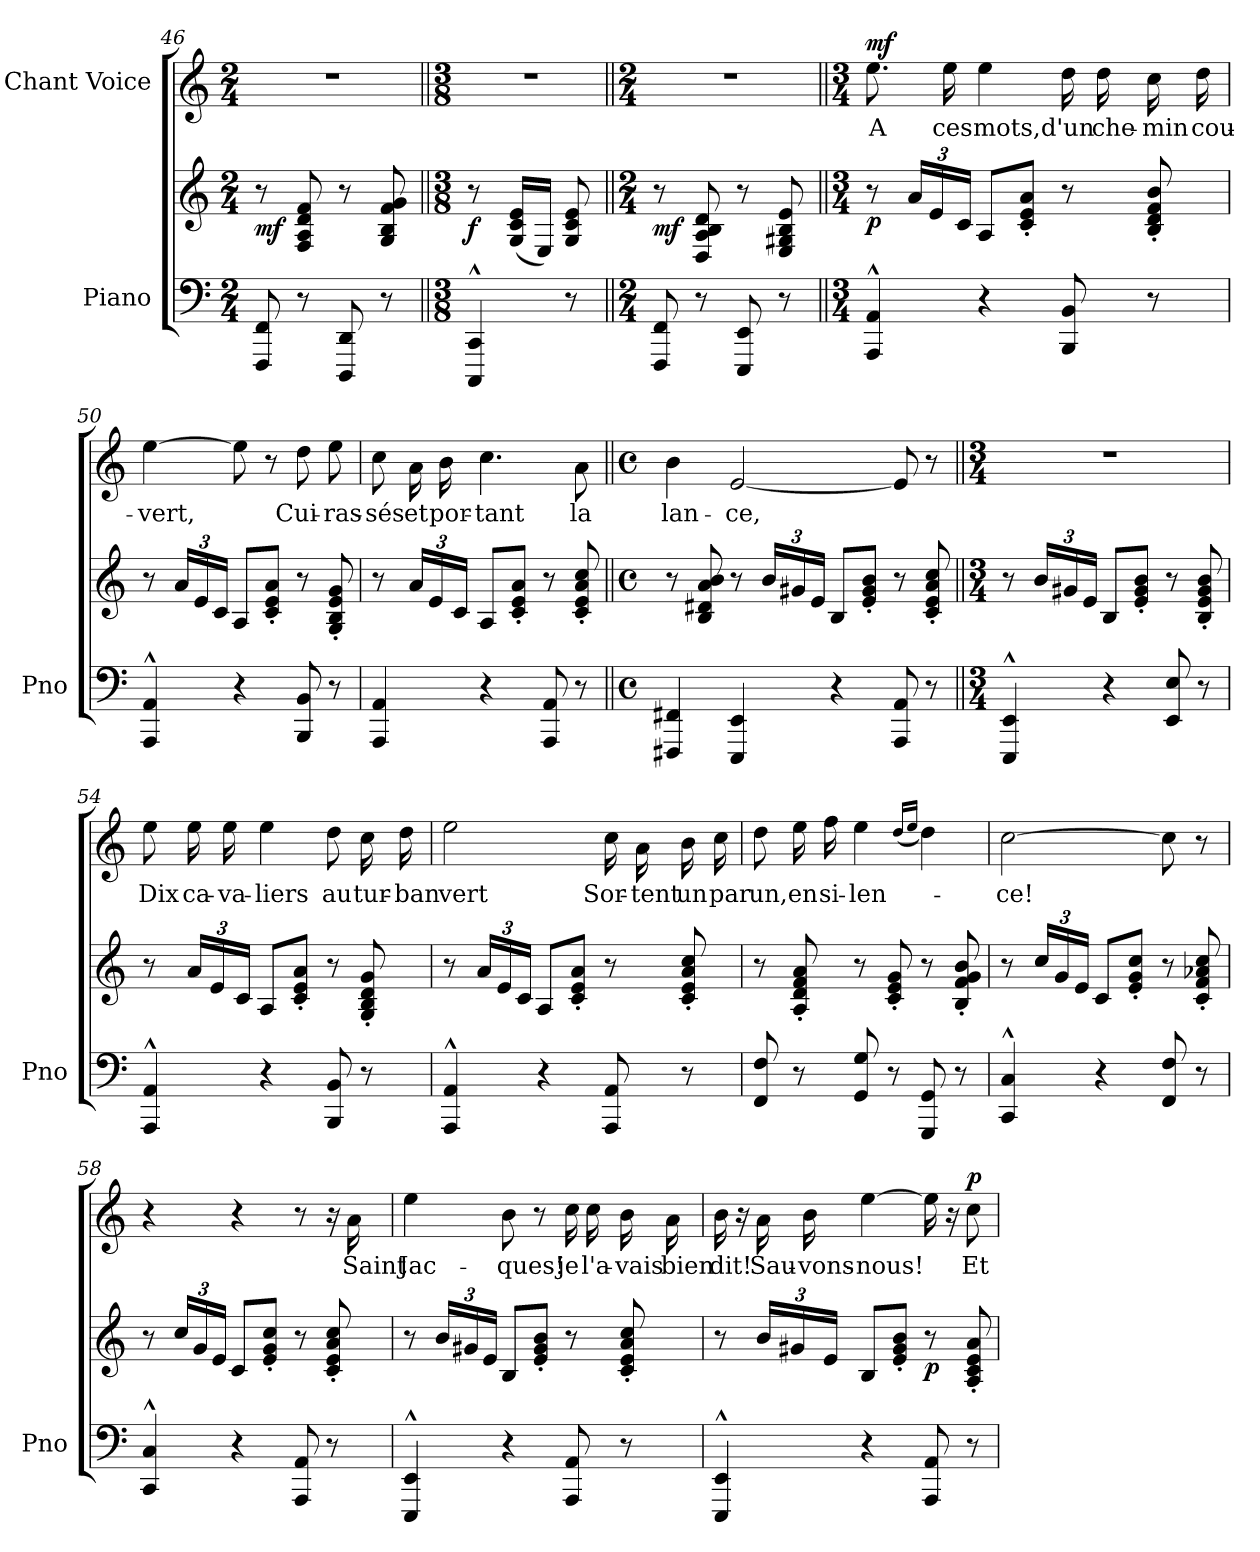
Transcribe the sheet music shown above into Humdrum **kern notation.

**kern	**kern	**dynam	**kern	**text	**dynam
*part2	*part2	*part2	*part1	*part1	*part1
*staff3	*staff2	*staff2/3	*staff1	*staff1	*staff1
*I"Piano	*	*	*I"Chant Voice	*	*
*I'Pno	*	*	*	*	*
*clefF4	*clefG2	*	*clefG2	*	*
*k[]	*k[]	*	*k[]	*	*
*M2/4	*M2/4	*	*M2/4	*	*
=46	=46	=46	=46	=46	=46
!	!	!LO:DY:b	!	!	!
8FFF/ 8FF/	8r	mf	2r	.	.
8r	8F/ 8A/ 8d/ 8f/	.	.	.	.
8DDD/ 8DD/	8r	.	.	.	.
8r	8G/ 8B/ 8f/ 8g/	.	.	.	.
=47||	=47||	=47||	=47||	=47||	=47||
*M3/8	*M3/8	*	*M3/8	*	*
!	!	!LO:DY:b	!	!	!
4CCC/^^ 4CC/^^	8r	f	4.r	.	.
.	(16G/ 16c/ 16e/LL	.	.	.	.
.	16E/JJ)	.	.	.	.
8r	8G/ 8c/ 8e/	.	.	.	.
=48||	=48||	=48||	=48||	=48||	=48||
*M2/4	*M2/4	*	*M2/4	*	*
!	!	!LO:DY:b	!	!	!
8FFF/ 8FF/	8r	mf	2r	.	.
8r	8D/ 8A/ 8B/ 8d/	.	.	.	.
8EEE/ 8EE/	8r	.	.	.	.
8r	8E/ 8G#X/ 8B/ 8e/	.	.	.	.
=49||	=49||	=49||	=49||	=49||	=49||
*M3/4	*M3/4	*	*M3/4	*	*
!	!	!LO:DY:b	!	!	!LO:DY:a
4AAA/^^ 4AA/^^	8r	p	8.ee\	-A	mf
*	*Xbrackettup	*	*	*	*
.	24a/LL	.	.	.	.
.	24e/	.	.	.	.
.	.	.	16ee\	ces	.
.	24c/JJ	.	.	.	.
4r	8A/L	.	4ee\	mots,	.
.	8c/' 8e/' 8a/'J	.	.	.	.
8BBB/ 8BB/	8r	.	16dd\	d'un	.
.	.	.	16dd\	che-	.
8r	8B/' 8d/' 8f/' 8b/'	.	16cc\	-min	.
.	.	.	16dd\	cou-	.
=50	=50	=50	=50	=50	=50
4AAA/^^ 4AA/^^	8r	.	[4ee\	-vert,	.
.	24a/LL	.	.	.	.
.	24e/	.	.	.	.
.	24c/JJ	.	.	.	.
4r	8A/L	.	8ee\]	.	.
.	8c/' 8e/' 8a/'J	.	8r	.	.
8BBB/ 8BB/	8r	.	8dd\	Cui-	.
8r	8G/' 8B/' 8e/' 8g/'	.	8ee\	-ras-	.
=51	=51	=51	=51	=51	=51
4AAA/ 4AA/	8r	.	8cc\	-sés	.
.	24a/LL	.	16a\	et	.
.	24e/	.	.	.	.
.	.	.	16b\	por-	.
.	24c/JJ	.	.	.	.
4r	8A/L	.	4.cc\	-tant	.
.	8c/' 8e/' 8a/'J	.	.	.	.
8AAA/ 8AA/	8r	.	.	.	.
8r	8c/' 8e/' 8a/' 8cc/'	.	8a\	la	.
=52||	=52||	=52||	=52||	=52||	=52||
*M4/4	*M4/4	*	*M4/4	*	*
*met(c)	*met(c)	*	*met(c)	*	*
4FFF#X/ 4FF#X/	8r	.	4b\	lan-	.
.	8B/ 8d#X/ 8a/ 8b/	.	.	.	.
4EEE/ 4EE/	8r	.	[2e/	-ce,	.
.	24b/LL	.	.	.	.
.	24g#X/	.	.	.	.
.	24e/JJ	.	.	.	.
4r	8B/L	.	.	.	.
.	8e/'< 8g#/'< 8b/'<J	.	.	.	.
8AAA/ 8AA/	8r	.	8e/]	.	.
8r	8c/'< 8e/'< 8a/'< 8cc/'<	.	8r	.	.
=53||	=53||	=53||	=53||	=53||	=53||
*M3/4	*M3/4	*	*M3/4	*	*
4EEE/^^ 4EE/^^	8r	.	2.r	.	.
.	24b/LL	.	.	.	.
.	24g#X/	.	.	.	.
.	24e/JJ	.	.	.	.
4r	8B/L	.	.	.	.
.	8e/' 8g#/' 8b/'J	.	.	.	.
8EE/ 8E/	8r	.	.	.	.
8r	8B/' 8e/' 8g#/' 8b/'	.	.	.	.
=54	=54	=54	=54	=54	=54
4AAA/^^ 4AA/^^	8r	.	8ee\	Dix	.
.	24a/LL	.	16ee\	ca-	.
.	24e/	.	.	.	.
.	.	.	16ee\	-va-	.
.	24c/JJ	.	.	.	.
4r	8A/L	.	4ee\	-liers	.
.	8c/' 8e/' 8a/'J	.	.	.	.
8BBB/ 8BB/	8r	.	8dd\	au	.
8r	8G/' 8B/' 8d/' 8g/'	.	16cc\	tur-	.
.	.	.	16dd\	-ban	.
=55	=55	=55	=55	=55	=55
4AAA/^^ 4AA/^^	8r	.	2ee\	vert	.
.	24a/LL	.	.	.	.
.	24e/	.	.	.	.
.	24c/JJ	.	.	.	.
4r	8A/L	.	.	.	.
.	8c/' 8e/' 8a/'J	.	.	.	.
8AAA/ 8AA/	8r	.	16cc\	Sor-	.
.	.	.	16a\	-tent	.
8r	8c/' 8e/' 8a/' 8cc/'	.	16b\	un	.
.	.	.	16cc\	par	.
=56	=56	=56	=56	=56	=56
8FF/ 8F/	8r	.	8dd\	un,	.
8r	8A/' 8d/' 8f/' 8a/'	.	16ee\	en	.
.	.	.	16ff\	si-	.
8GG/ 8G/	8r	.	4ee\	-len-	.
8r	8c/' 8e/' 8g/'	.	.	.	.
.	.	.	(<16qdd/LL	.	.
.	.	.	16qee/JJ	.	.
8GGG/ 8GG/	8r	.	4dd\)	.	.
8r	8B/' 8f/' 8g/' 8b/'	.	.	.	.
=57	=57	=57	=57	=57	=57
4CC/^^ 4C/^^	8r	.	[2cc\	-ce!	.
.	24cc/LL	.	.	.	.
.	24g/	.	.	.	.
.	24e/JJ	.	.	.	.
4r	8c/L	.	.	.	.
.	8e/' 8g/' 8cc/'J	.	.	.	.
8FF/ 8F/	8r	.	8cc\]	.	.
8r	8c/' 8f/' 8a-X/' 8cc/'	.	8r	.	.
=58	=58	=58	=58	=58	=58
4CC/^^ 4C/^^	8r	.	4r	.	.
.	24cc/LL	.	.	.	.
.	24g/	.	.	.	.
.	24e/JJ	.	.	.	.
4r	8c/L	.	4r	.	.
.	8e/' 8g/' 8cc/'J	.	.	.	.
8AAA/ 8AA/	8r	.	8r	.	.
8r	8c/' 8e/' 8a/' 8cc/'	.	16r	.	.
!	!	!	!	!	!LO:DY:a
!	!	!	!	!	!LO:DY:n=1:a
.	.	.	16a\	Saint	f other-dynamics
=59	=59	=59	=59	=59	=59
4EEE/^^ 4EE/^^	8r	.	4ee\	Jac-	.
.	24b/LL	.	.	.	.
.	24g#X/	.	.	.	.
.	24e/JJ	.	.	.	.
4r	8B/L	.	8b\	-ques!	.
.	8e/' 8g#/' 8b/'J	.	8r	.	.
8AAA/ 8AA/	8r	.	16cc\	je	.
.	.	.	16cc\	l'a-	.
8r	8c/' 8e/' 8a/' 8cc/'	.	16b\	-vais	.
.	.	.	16a\	bien	.
=60	=60	=60	=60	=60	=60
4EEE/^^ 4EE/^^	8r	.	16b\	dit!	.
.	.	.	16r	.	.
.	24b/LL	.	16a\	Sau-	.
.	24g#X/	.	.	.	.
.	.	.	16b\	-vons-	.
.	24e/JJ	.	.	.	.
4r	8B/L	.	[4ee\	-nous!	.
.	8e/' 8g#/' 8b/'J	.	.	.	.
!	!	!LO:DY:b	!	!	!
8AAA/ 8AA/	8r	p	16ee\]	.	.
.	.	.	16r	.	.
!	!	!	!	!	!LO:DY:a
8r	8A/' 8c/' 8e/' 8a/'	.	8cc\	Et	p
=	=	=	=	=	=
*-	*-	*-	*-	*-	*-
